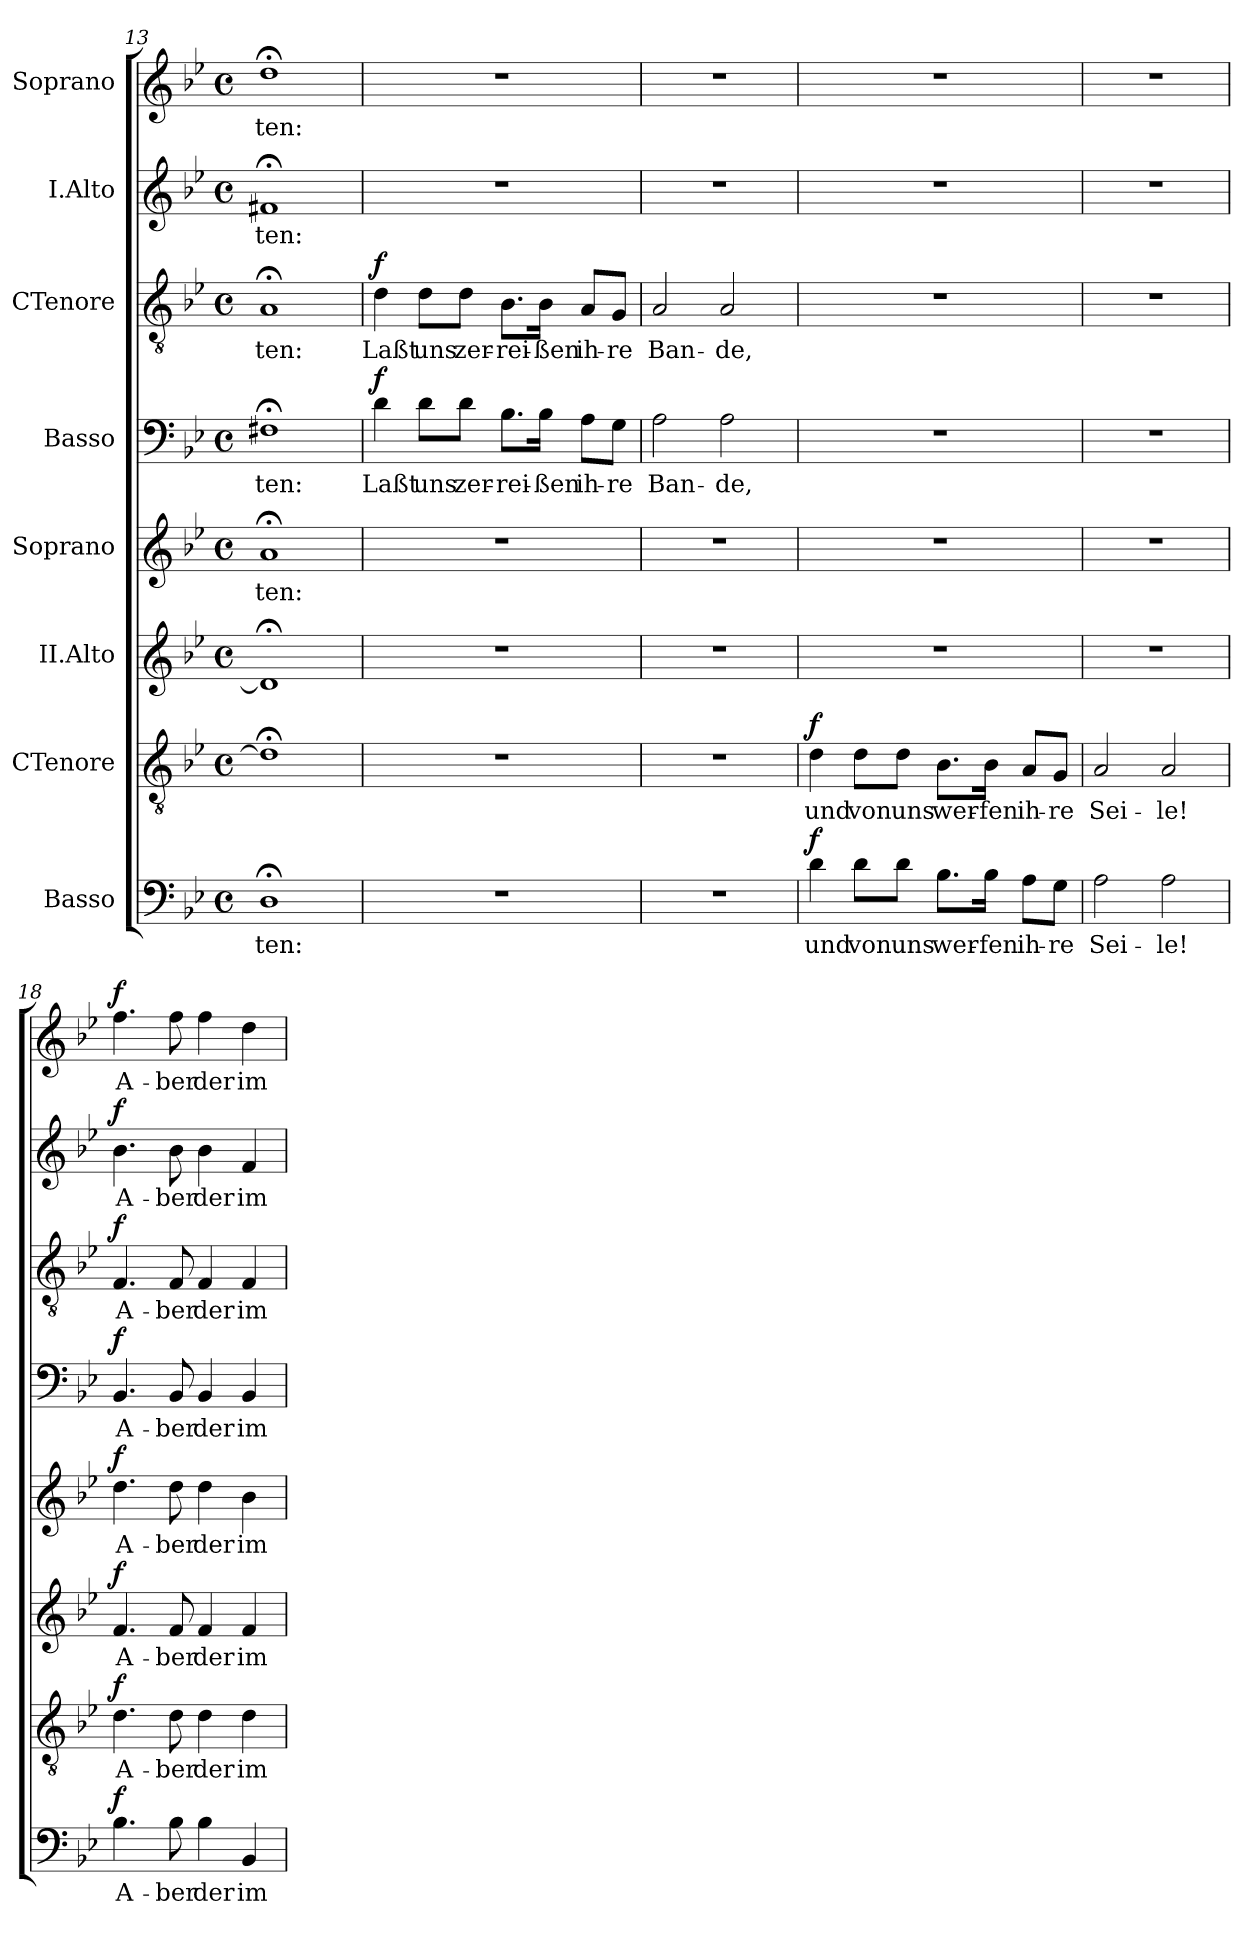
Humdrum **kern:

**kern	**text	**dynam	**kern	**text	**dynam	**kern	**text	**dynam	**kern	**text	**dynam	**kern	**text	**dynam	**kern	**text	**dynam	**kern	**text	**dynam	**kern	**text	**dynam
*part8	*part8	*part8	*part7	*part7	*part7	*part6	*part6	*part6	*part5	*part5	*part5	*part4	*part4	*part4	*part3	*part3	*part3	*part2	*part2	*part2	*part1	*part1	*part1
*staff8	*staff8	*staff8	*staff7	*staff7	*staff7	*staff6	*staff6	*staff6	*staff5	*staff5	*staff5	*staff4	*staff4	*staff4	*staff3	*staff3	*staff3	*staff2	*staff2	*staff2	*staff1	*staff1	*staff1
*I"Basso	*	*	*I"CTenore	*	*	*I"II.Alto	*	*	*I"Soprano	*	*	*I"Basso	*	*	*I"CTenore	*	*	*I"I.Alto	*	*	*I"Soprano	*	*
*clefF4	*	*	*clefGv2	*	*	*clefG2	*	*	*clefG2	*	*	*clefF4	*	*	*clefGv2	*	*	*clefG2	*	*	*clefG2	*	*
*k[b-e-]	*	*	*k[b-e-]	*	*	*k[b-e-]	*	*	*k[b-e-]	*	*	*k[b-e-]	*	*	*k[b-e-]	*	*	*k[b-e-]	*	*	*k[b-e-]	*	*
*B-:	*	*	*B-:	*	*	*B-:	*	*	*B-:	*	*	*B-:	*	*	*B-:	*	*	*B-:	*	*	*B-:	*	*
*M4/4	*	*	*M4/4	*	*	*M4/4	*	*	*M4/4	*	*	*M4/4	*	*	*M4/4	*	*	*M4/4	*	*	*M4/4	*	*
*met(c)	*	*	*met(c)	*	*	*met(c)	*	*	*met(c)	*	*	*met(c)	*	*	*met(c)	*	*	*met(c)	*	*	*met(c)	*	*
=13	=13	=13	=13	=13	=13	=13	=13	=13	=13	=13	=13	=13	=13	=13	=13	=13	=13	=13	=13	=13	=13	=13	=13
!	!LO:LY:b:cj	!	!	!LO:LY:b:cj	!	!	!LO:LY:b:rj	!	!	!LO:LY:b:cj	!	!	!LO:LY:b:cj	!	!	!LO:LY:b:cj	!	!	!LO:LY:b:rj	!	!	!LO:LY:b:cj	!
1D;<	-ten:	.	1d;<]	.	.	1d;<]	.	.	1a;<	-ten:	.	1F#X;<	-ten:	.	1A;<	-ten:	.	1f#X;<	-ten:	.	1dd;<	-ten:	.
!!LO:PB:g=z
=14!	=14!	=14!	=14!	=14!	=14!	=14!	=14!	=14!	=14!	=14!	=14!	=14!	=14!	=14!	=14!	=14!	=14!	=14!	=14!	=14!	=14!	=14!	=14!
!	!	!	!	!	!	!	!	!	!	!	!	!	!LO:LY:b:cj	!LO:DY:a	!	!LO:LY:b:cj	!LO:DY:a	!	!	!	!	!	!
1r	.	.	1r	.	.	1r	.	.	1r	.	.	4d\	Laßt	f	4d\	Laßt	f	1r	.	.	1r	.	.
!	!	!	!	!	!	!	!	!	!	!	!	!	!LO:LY:b:cj	!	!	!LO:LY:b:cj	!	!	!	!	!	!	!
.	.	.	.	.	.	.	.	.	.	.	.	8d\L	uns	.	8d\L	uns	.	.	.	.	.	.	.
!	!	!	!	!	!	!	!	!	!	!	!	!	!LO:LY:b:cj	!	!	!LO:LY:b:cj	!	!	!	!	!	!	!
.	.	.	.	.	.	.	.	.	.	.	.	8d\J	zer-	.	8d\J	zer-	.	.	.	.	.	.	.
!	!	!	!	!	!	!	!	!	!	!	!	!	!LO:LY:b:cj	!	!	!LO:LY:b:cj	!	!	!	!	!	!	!
.	.	.	.	.	.	.	.	.	.	.	.	8.B-\L	-rei-	.	8.B-\L	-rei-	.	.	.	.	.	.	.
!	!	!	!	!	!	!	!	!	!	!	!	!	!LO:LY:b:cj	!	!	!LO:LY:b:cj	!	!	!	!	!	!	!
.	.	.	.	.	.	.	.	.	.	.	.	16B-\Jk	-ßen	.	16B-\Jk	-ßen	.	.	.	.	.	.	.
!	!	!	!	!	!	!	!	!	!	!	!	!	!LO:LY:b:cj	!	!	!LO:LY:b:cj	!	!	!	!	!	!	!
.	.	.	.	.	.	.	.	.	.	.	.	8A\L	ih-	.	8A/L	ih-	.	.	.	.	.	.	.
!	!	!	!	!	!	!	!	!	!	!	!	!	!LO:LY:b:cj	!	!	!LO:LY:b:cj	!	!	!	!	!	!	!
.	.	.	.	.	.	.	.	.	.	.	.	8G\J	-re	.	8G/J	-re	.	.	.	.	.	.	.
=15!	=15!	=15!	=15!	=15!	=15!	=15!	=15!	=15!	=15!	=15!	=15!	=15!	=15!	=15!	=15!	=15!	=15!	=15!	=15!	=15!	=15!	=15!	=15!
!	!	!	!	!	!	!	!	!	!	!	!	!	!LO:LY:b:cj	!	!	!LO:LY:b:cj	!	!	!	!	!	!	!
1r	.	.	1r	.	.	1r	.	.	1r	.	.	2A\	Ban-	.	2A/	Ban-	.	1r	.	.	1r	.	.
!	!	!	!	!	!	!	!	!	!	!	!	!	!LO:LY:b:cj	!	!	!LO:LY:b:cj	!	!	!	!	!	!	!
.	.	.	.	.	.	.	.	.	.	.	.	2A\	-de,	.	2A/	-de,	.	.	.	.	.	.	.
=16!	=16!	=16!	=16!	=16!	=16!	=16!	=16!	=16!	=16!	=16!	=16!	=16!	=16!	=16!	=16!	=16!	=16!	=16!	=16!	=16!	=16!	=16!	=16!
!	!LO:LY:b:cj	!LO:DY:a	!	!LO:LY:b:cj	!LO:DY:a	!	!	!	!	!	!	!	!	!	!	!	!	!	!	!	!	!	!
4d\	und	f	4d\	und	f	1r	.	.	1r	.	.	1r	.	.	1r	.	.	1r	.	.	1r	.	.
!	!LO:LY:b:cj	!	!	!LO:LY:b:cj	!	!	!	!	!	!	!	!	!	!	!	!	!	!	!	!	!	!	!
8d\L	von	.	8d\L	von	.	.	.	.	.	.	.	.	.	.	.	.	.	.	.	.	.	.	.
!	!LO:LY:b:cj	!	!	!LO:LY:b:cj	!	!	!	!	!	!	!	!	!	!	!	!	!	!	!	!	!	!	!
8d\J	uns	.	8d\J	uns	.	.	.	.	.	.	.	.	.	.	.	.	.	.	.	.	.	.	.
!	!LO:LY:b:cj	!	!	!LO:LY:b:cj	!	!	!	!	!	!	!	!	!	!	!	!	!	!	!	!	!	!	!
8.B-\L	wer-	.	8.B-\L	wer-	.	.	.	.	.	.	.	.	.	.	.	.	.	.	.	.	.	.	.
!	!LO:LY:b:cj	!	!	!LO:LY:b:cj	!	!	!	!	!	!	!	!	!	!	!	!	!	!	!	!	!	!	!
16B-\Jk	-fen	.	16B-\Jk	-fen	.	.	.	.	.	.	.	.	.	.	.	.	.	.	.	.	.	.	.
!	!LO:LY:b:cj	!	!	!LO:LY:b:cj	!	!	!	!	!	!	!	!	!	!	!	!	!	!	!	!	!	!	!
8A\L	ih-	.	8A/L	ih-	.	.	.	.	.	.	.	.	.	.	.	.	.	.	.	.	.	.	.
!	!LO:LY:b:cj	!	!	!LO:LY:b:cj	!	!	!	!	!	!	!	!	!	!	!	!	!	!	!	!	!	!	!
8G\J	-re	.	8G/J	-re	.	.	.	.	.	.	.	.	.	.	.	.	.	.	.	.	.	.	.
=17!	=17!	=17!	=17!	=17!	=17!	=17!	=17!	=17!	=17!	=17!	=17!	=17!	=17!	=17!	=17!	=17!	=17!	=17!	=17!	=17!	=17!	=17!	=17!
!	!LO:LY:b:cj	!	!	!LO:LY:b:cj	!	!	!	!	!	!	!	!	!	!	!	!	!	!	!	!	!	!	!
2A\	Sei-	.	2A/	Sei-	.	1r	.	.	1r	.	.	1r	.	.	1r	.	.	1r	.	.	1r	.	.
!	!LO:LY:b:cj	!	!	!LO:LY:b:cj	!	!	!	!	!	!	!	!	!	!	!	!	!	!	!	!	!	!	!
2A\	-le!	.	2A/	-le!	.	.	.	.	.	.	.	.	.	.	.	.	.	.	.	.	.	.	.
=18!	=18!	=18!	=18!	=18!	=18!	=18!	=18!	=18!	=18!	=18!	=18!	=18!	=18!	=18!	=18!	=18!	=18!	=18!	=18!	=18!	=18!	=18!	=18!
!	!LO:LY:b:cj	!LO:DY:a	!	!LO:LY:b:cj	!LO:DY:a	!	!LO:LY:b:rj	!LO:DY:a	!	!LO:LY:b:cj	!LO:DY:a	!	!LO:LY:b:cj	!LO:DY:a	!	!LO:LY:b:cj	!LO:DY:a	!	!LO:LY:b:rj	!LO:DY:a	!	!LO:LY:b:cj	!LO:DY:a
4.B-\	A-	f	4.d\	A-	f	4.f/	A-	f	4.dd\	A-	f	4.BB-/	A-	f	4.F/	A-	f	4.b-\	A-	f	4.ff\	A-	f
!	!LO:LY:b:cj	!	!	!LO:LY:b:cj	!	!	!LO:LY:b:rj	!	!	!LO:LY:b:cj	!	!	!LO:LY:b:cj	!	!	!LO:LY:b:cj	!	!	!LO:LY:b:rj	!	!	!LO:LY:b:cj	!
8B-\	-ber	.	8d\	-ber	.	8f/	-ber	.	8dd\	-ber	.	8BB-/	-ber	.	8F/	-ber	.	8b-\	-ber	.	8ff\	-ber	.
!	!LO:LY:b:cj	!	!	!LO:LY:b:cj	!	!	!LO:LY:b:rj	!	!	!LO:LY:b:cj	!	!	!LO:LY:b:cj	!	!	!LO:LY:b:cj	!	!	!LO:LY:b:rj	!	!	!LO:LY:b:cj	!
4B-\	der	.	4d\	der	.	4f/	der	.	4dd\	der	.	4BB-/	der	.	4F/	der	.	4b-\	der	.	4ff\	der	.
!	!LO:LY:b:cj	!	!	!LO:LY:b:cj	!	!	!LO:LY:b:rj	!	!	!LO:LY:b:cj	!	!	!LO:LY:b:cj	!	!	!LO:LY:b:cj	!	!	!LO:LY:b:rj	!	!	!LO:LY:b:cj	!
4BB-/	im	.	4d\	im	.	4f/	im	.	4b-\	im	.	4BB-/	im	.	4F/	im	.	4f/	im	.	4dd\	im	.
=!	=!	=!	=!	=!	=!	=!	=!	=!	=!	=!	=!	=!	=!	=!	=!	=!	=!	=!	=!	=!	=!	=!	=!
*-	*-	*-	*-	*-	*-	*-	*-	*-	*-	*-	*-	*-	*-	*-	*-	*-	*-	*-	*-	*-	*-	*-	*-
